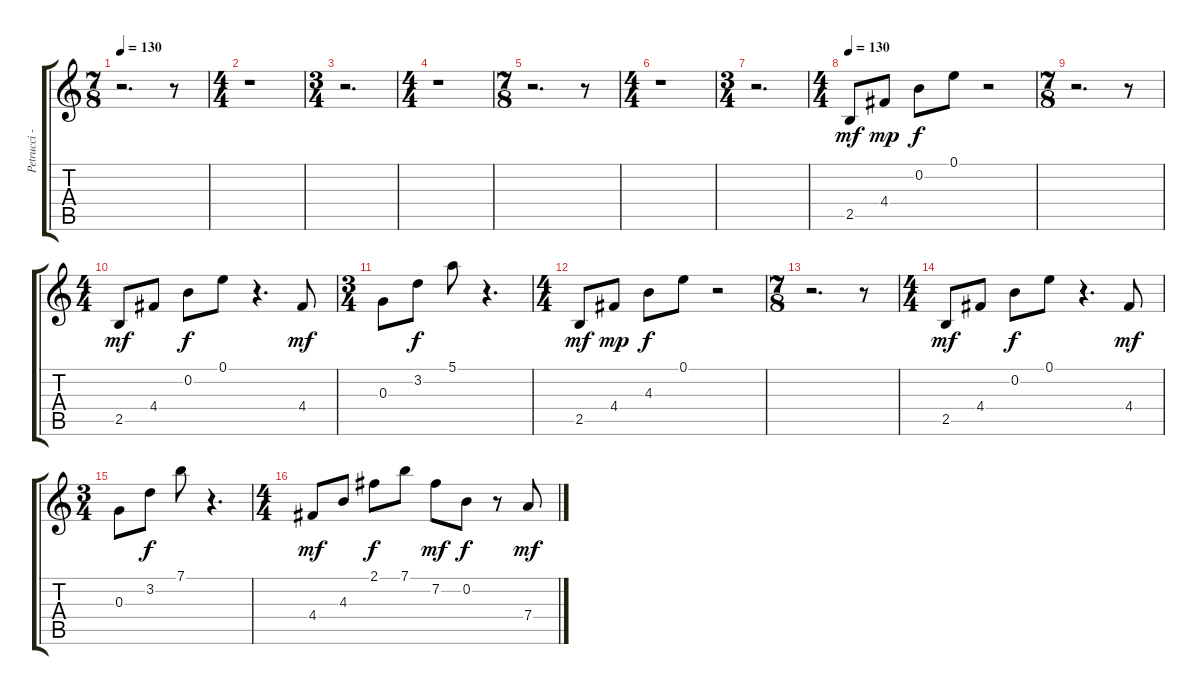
\track ("Petrucci - CleanGuitar" "Petrucci -") {instrument electricguitarclean}
\staff {score tabs}
\tuning (E4 B3 G3 D3 A2 E2) {hide}
\ts (7 8)
\tempo 130
\clef g2
\ks c
r.2{d dy mf} r.8 |
\ts (4 4)
r.1 |
\ts (3 4)
r.2{d} |
\ts (4 4)
r.1 |
\ts (7 8)
r.2{d} r.8 |
\ts (4 4)
r.1 |
\ts (3 4)
r.2{d} |
\ts (4 4)
\tempo 130
2.5.8 4.4.8{dy mp} 0.2.8{dy f} 0.1.8 r.2 |
\ts (7 8)
r.2{d} r.8 |
\ts (4 4)
2.5.8{dy mf} 4.4.8 0.2.8{dy f} 0.1.8 r.4{d} 4.4.8{dy mf} |
\ts (3 4)
0.3.8 3.2.8{dy f} 5.1.8 r.4{d} |
\ts (4 4)
2.5.8{dy mf} 4.4.8{dy mp} 4.3.8{dy f} 0.1.8 r.2 |
\ts (7 8)
r.2{d} r.8 |
\ts (4 4)
2.5.8{dy mf} 4.4.8 0.2.8{dy f} 0.1.8 r.4{d} 4.4.8{dy mf} |
\ts (3 4)
0.3.8 3.2.8{dy f} 7.1.8 r.4{d} |
\ts (4 4)
4.4.8{dy mf} 4.3.8 2.1.8{dy f} 7.1.8 7.2.8{dy mf} 0.2.8{dy f} r.8 7.4.8{dy mf}
